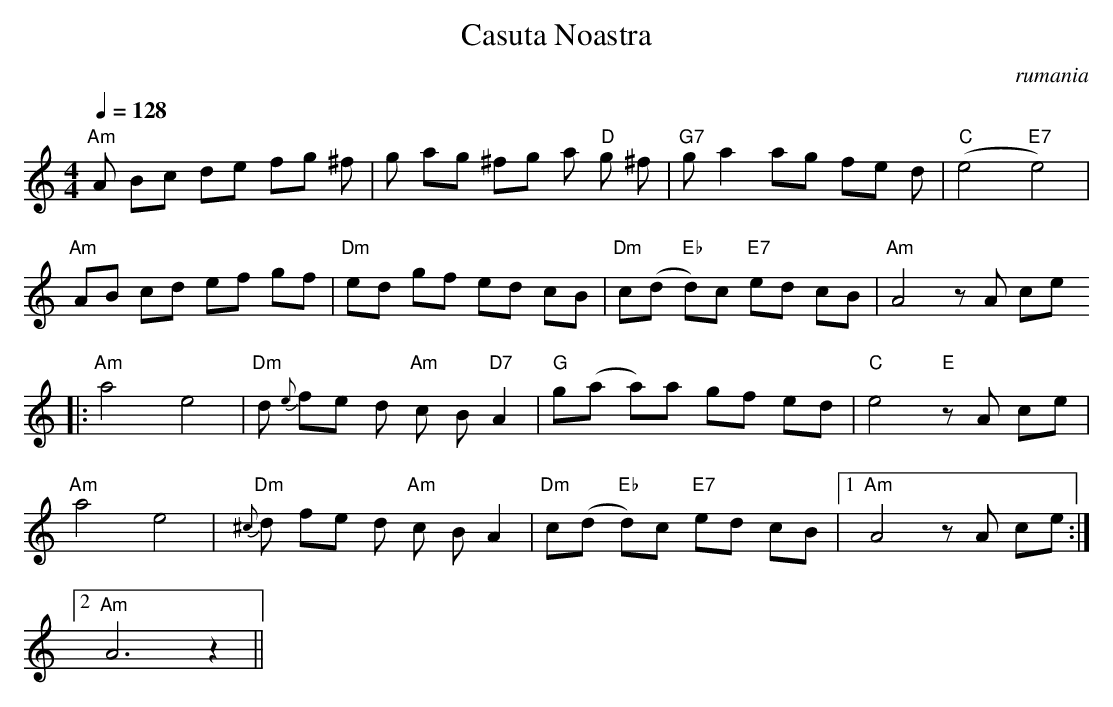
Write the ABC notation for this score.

X:1
T:Casuta Noastra
O:rumania
M:4/4
L:1/8
Q:1/4=128
K:Am
V:1
"Am" A Bc de fg ^f|g ag ^fg a"D" g ^f|"G7" g a2 ag fe d|"C" (e4 "E7" e4) |
"Am" AB cd ef gf |"Dm" ed gf ed cB |"Dm" c(d "Eb" d)c "E7" ed cB |"Am" A4 zA ce
|:"Am" a4 e4 |"Dm" d{e} fe d"Am" c B"D7" A2 |"G" g(a a)a gf ed |"C" e4 "E" zA ce |
"Am" a4 e4 |{^c}"Dm" d fe d"Am" c BA2 |"Dm" c(d "Eb" d)c "E7" ed cB |1 "Am" A4 zA ce :|2
"Am" A6 z2 ||
